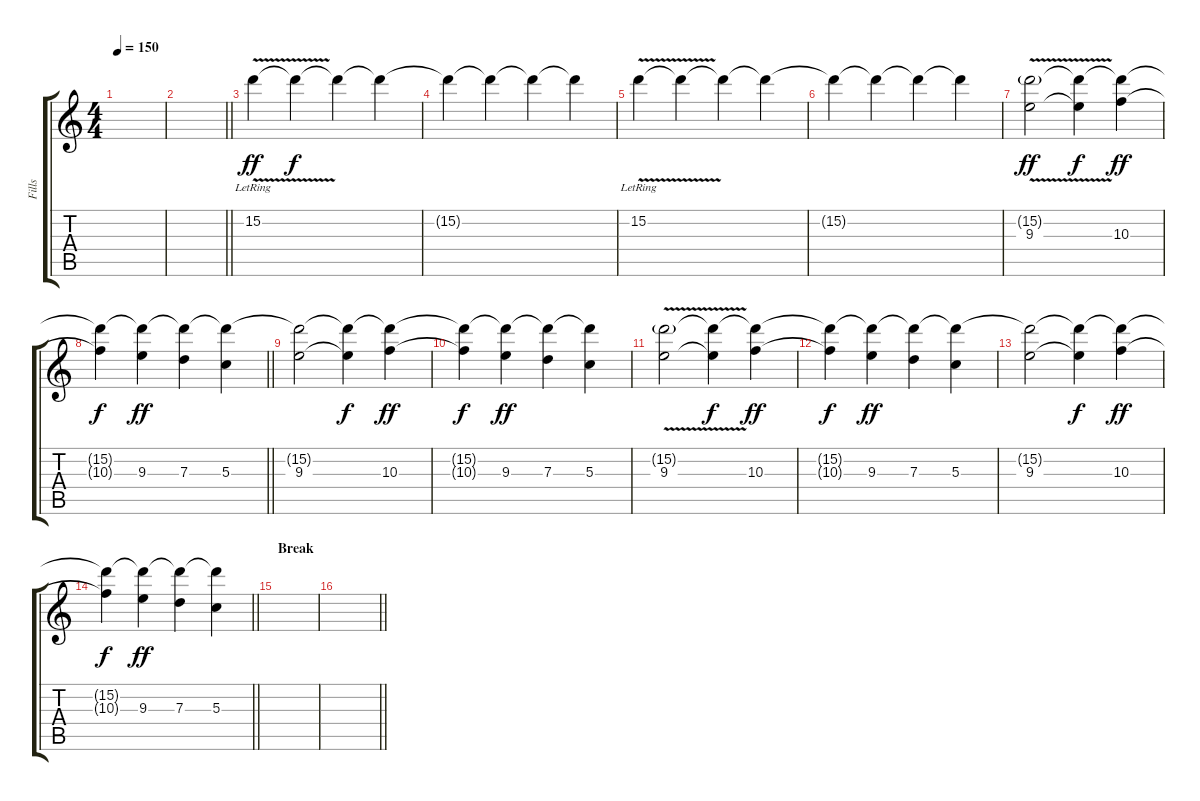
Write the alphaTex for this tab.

\track ("Fills" "Fills") {instrument overdrivenguitar}
\staff {score tabs}
\tuning (E4 B3 G3 D3 A2 E2) {hide}
\ts (4 4)
\tempo 150
\clef g2
\ks c
|
\barLineRight lightlight
|
15.2{v lr}.4{dy ff} 15.2{t}.4{dy f} 15.2{t}.4 15.2{t}.4 |
15.2{t}.4 15.2{t}.4 15.2{t}.4 15.2{t}.4 |
15.2{v lr}.4 15.2{t}.4 15.2{t}.4 15.2{t}.4 |
15.2{t}.4 15.2{t}.4 15.2{t}.4 15.2{t}.4 |
(15.2{v g} 9.3).2{dy ff} (15.2{t} 9.3{t}).4{dy f} (15.2{t} 10.3).4{dy ff} |
\barLineRight lightlight
(15.2{t} 10.3{t}).4{dy f} (15.2{t} 9.3).4{dy ff} (15.2{t} 7.3).4 (15.2{t} 5.3).4 |
(15.2{t} 9.3).2 (15.2{t} 9.3{t}).4{dy f} (15.2{t} 10.3).4{dy ff} |
(15.2{t} 10.3{t}).4{dy f} (15.2{t} 9.3).4{dy ff} (15.2{t} 7.3).4 (15.2{t} 5.3).4 |
(15.2{v g} 9.3).2 (15.2{t} 9.3{t}).4{dy f} (15.2{t} 10.3).4{dy ff} |
(15.2{t} 10.3{t}).4{dy f} (15.2{t} 9.3).4{dy ff} (15.2{t} 7.3).4 (15.2{t} 5.3).4 |
(15.2{t} 9.3).2 (15.2{t} 9.3{t}).4{dy f} (15.2{t} 10.3).4{dy ff} |
\barLineRight lightlight
(15.2{t} 10.3{t}).4{dy f} (15.2{t} 9.3).4{dy ff} (15.2{t} 7.3).4 (15.2{t} 5.3).4 |
\section ("" "Break")
|
\barLineRight lightlight
